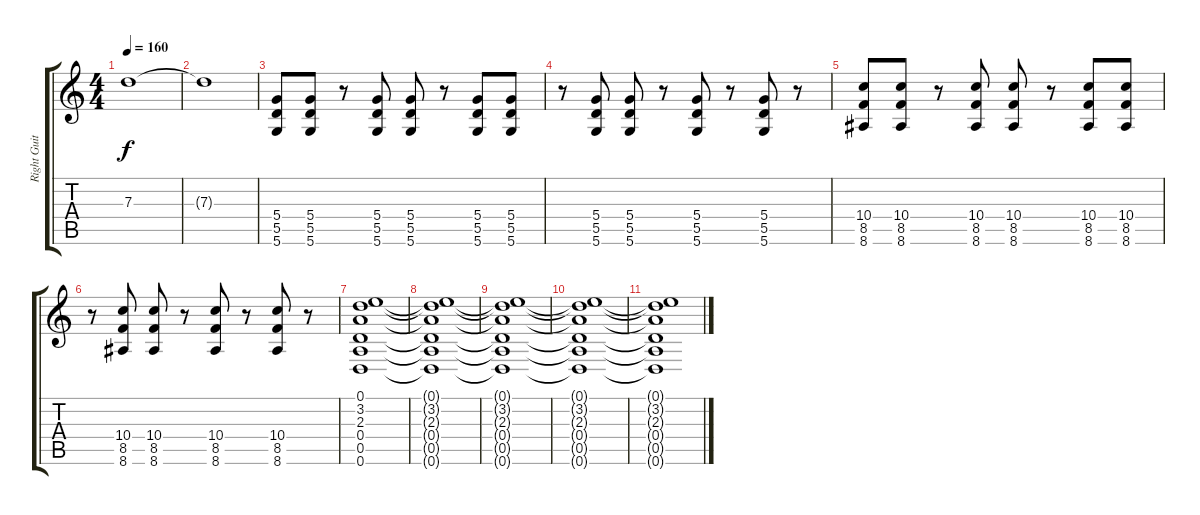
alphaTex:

\track ("Right Guitar" "Right Guit") {instrument overdrivenguitar}
\staff {score tabs}
\tuning (E4 B3 G3 D3 A2 D2) {hide}
\ts (4 4)
\tempo 160
\clef g2
\ks c
7.3.1{dy f} |
7.3{t}.1 |
(5.4 5.5 5.6).8 (5.4 5.5 5.6).8 r.8 (5.4 5.5 5.6).8 (5.4 5.5 5.6).8 r.8 (5.4 5.5 5.6).8 (5.4 5.5 5.6).8 |
r.8 (5.4 5.5 5.6).8 (5.4 5.5 5.6).8 r.8 (5.4 5.5 5.6).8 r.8 (5.4 5.5 5.6).8 r.8 |
(10.4 8.5 8.6).8 (10.4 8.5 8.6).8 r.8 (10.4 8.5 8.6).8 (10.4 8.5 8.6).8 r.8 (10.4 8.5 8.6).8 (10.4 8.5 8.6).8 |
r.8 (10.4 8.5 8.6).8 (10.4 8.5 8.6).8 r.8 (10.4 8.5 8.6).8 r.8 (10.4 8.5 8.6).8 r.8 |
(0.1 3.2 2.3 0.4 0.5 0.6).1 |
(0.1{t} 3.2{t} 2.3{t} 0.4{t} 0.5{t} 0.6{t}).1 |
(0.1{t} 3.2{t} 2.3{t} 0.4{t} 0.5{t} 0.6{t}).1 |
(0.1{t} 3.2{t} 2.3{t} 0.4{t} 0.5{t} 0.6{t}).1 |
(0.1{t} 3.2{t} 2.3{t} 0.4{t} 0.5{t} 0.6{t}).1
